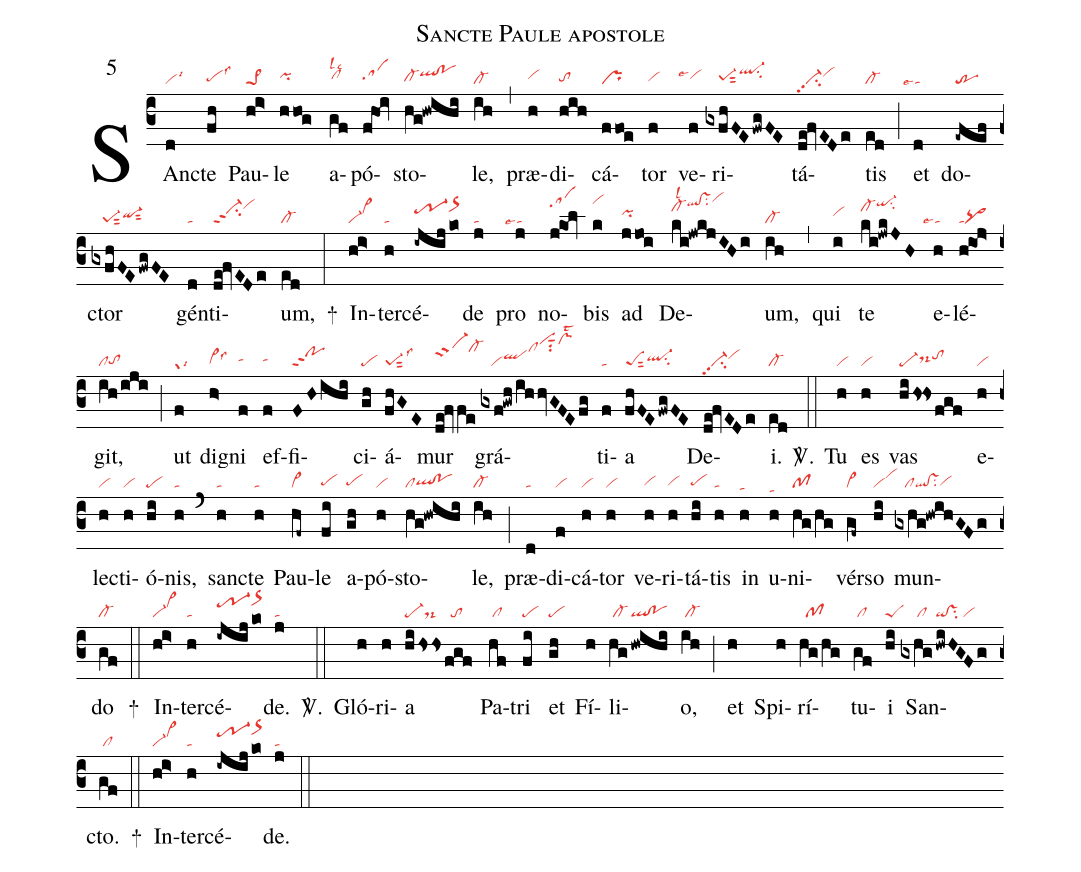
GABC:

name: Sancte Paule apostole;
mode: 5;
nabc-lines: 1;
%%
(c3)
SAnc(d|vilsi3)te(fh|pehglss3) Pau(hi>|pe>1)le(hhog|pihh) a(gf|clhhlsl2lsc2)pó(fhOi|sahh)sto(hg!hwihi|cl-hgqlhi!pohi)le,(ih|cl-) (,)
præ(h|vihh)di(hih|tohg)cá(ffoe|pr)tor(f|vihg) ve(f|```vihhlse4)ri(gxfhFEfwgFE|////pe-1hgsut2ql-hjsu2)tá(de!fvEDe|vi-pp2su2vihi)tis(ed|cl-) (;)
et(d|```talse4) do(-efef|tr)ctor(gxfhFEfwgFE|///pe-1sut2qi-hhsut2) gén(d|ta)ti(de!fvEDe|vi-hjppt2su2vihl)um,(ed|cl-) +(:)
In(hi>|vi-vi>hj)ter(h|ta)cé(-ijij/ko|tr-1hjor>hk)de(j|ta) pro(j|```talse4) no(jkOl|sahm)bis(k|vihn) ad(jjoi|pihi) De(ki!jwkjIHi|cl-hklsl2qlhm!vshmsu2vihp)um,(ih|cl-) (,)
qui(i|vihi) te(ki!jwkJH|cl-hkqi-hmsu2) e(h|```talse1)lé(h!ioj>|tapq>)git,(ih/iji|cltohg) (;)
ut(f|grlsi3) di(h>|vi>hglss6)gni(f|tahh) ef(f|tahh)fi(FHihi|pohjppt2)ci(gh|pe)á(fhGE|pe-1sut2lss3)mur(de!fvfe|vi-hjppt2cl-hl) grá(gxf!gwh/ihhvGFEfg|///viqlhiclhlvihpsut1su2vshplst2)ti(f|ta)a(fhFEfwgFE|peSsut2ql-hhsu2) De(de!fvEDe|vi-pp2su2vihi)i.(ed|cl-) <sp>V/</sp>.(::)
Tu(h|vi) es(h|vi) vas(hiHs!Hsfgf|pe-ds-hhtohi) e(h|vi)le(h|vi)cti(h|vi)ó(hi|pe)nis,(h|ta) (`)
sanc(h|ta)te(h|ta) Pau(hf~|vi>)le(fi|pehg) a(gh|pehg)pó(h|vi)sto(hg!hwihi|clqlhg!pohg)le,(ih|cl-) (;)
præ(d|ta)di(f|vi)cá(h|vi)tor(h|vi) ve(h|vihg)ri(h|vihg)tá(hi|pehg)tis(h|ta) in(h|tahe) u(h|tahd)ni(hg/hg|pf)vér(gf~|vi>)so(hi|vivihj) mun(gxhg!hwihGFg|///clql!vssu2vihg)do(gf|cl-) +(::)
In(hi>|vi-vi>hj)ter(h|ta)cé(-ijij/ko|tr-1hjor>hk)de.(j|ta) <sp>V/</sp>.(::)
Gló(h)ri(h)a(hi|pe-|/hss|//ds-|/fgf|//to) Pa(hf|/cl)tri(fi|pe) et(gh|pe) Fí(h)li(hg|/cl-|!hwihi|ql!po)o,(ih|/cl-) (;)
et(h) Spi(h)rí(hg/hg|//pf)tu(gf|/cl)i(hi|peS) San(gxhg|/////cl|!hwiHGFg|qi!vssu2/vi)cto.(gf|/cl) +(::)
In(hi>|vi-vi>hj)ter(h|ta)cé(-ijij/ko|tr-1hjor>hk)de.(j|ta) (::)
